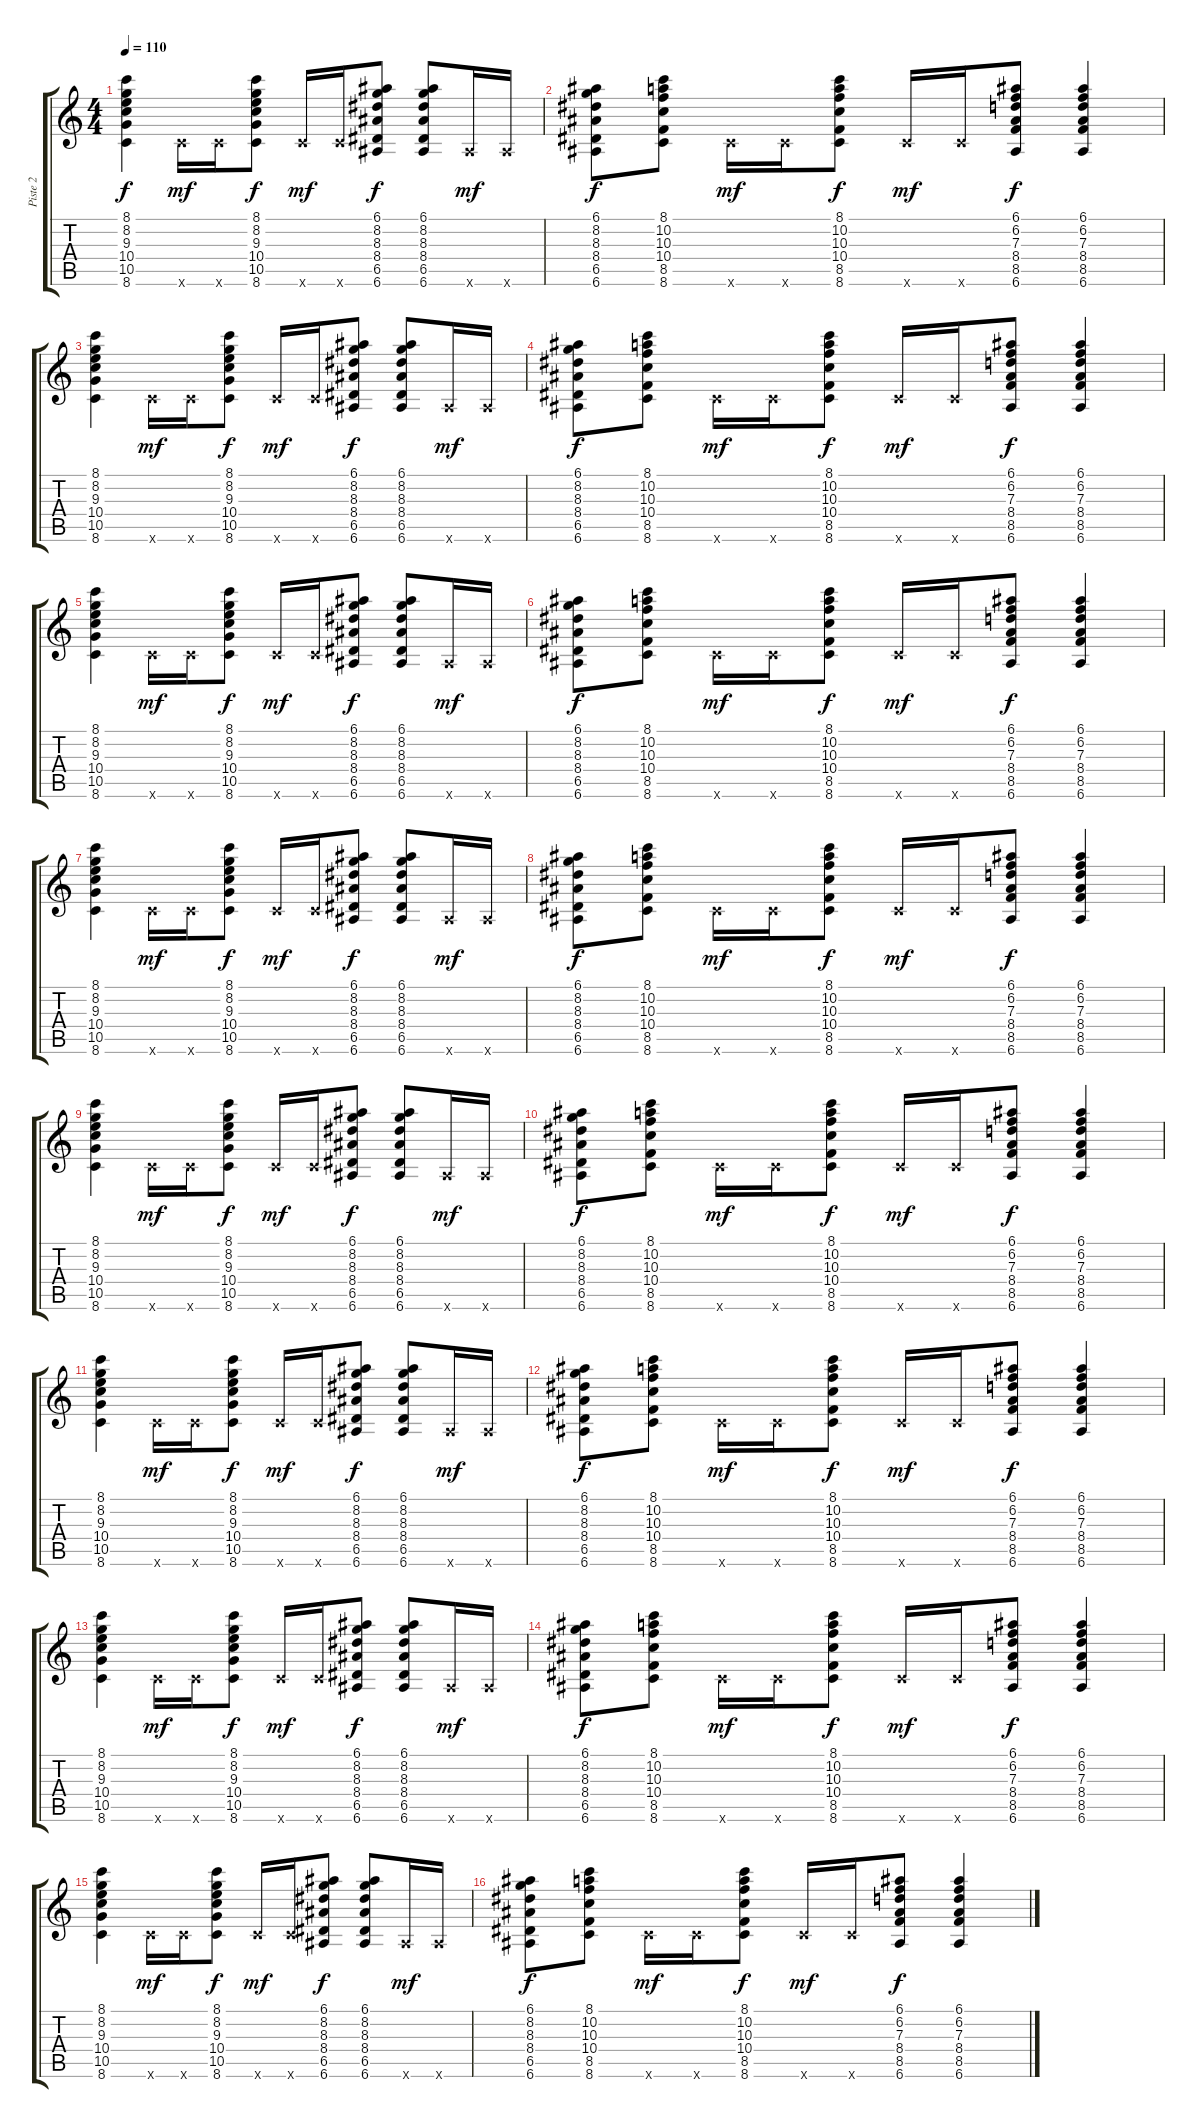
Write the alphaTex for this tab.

\track ("Piste 2" "Piste 2") {instrument overdrivenguitar}
\staff {score tabs}
\tuning (E4 B3 G3 D3 A2 E2) {hide}
\ts (4 4)
\section ("" "")
\tempo 110
\clef g2
\ks c
(8.1 8.2 9.3 10.4 10.5 8.6).4{dy f} 8.6{x}.16{dy mf} 8.6{x}.16 (8.1 8.2 9.3 10.4 10.5 8.6).8{dy f} 8.6{x}.16{dy mf} 8.6{x}.16 (6.1 8.2 8.3 8.4 6.5 6.6).8{dy f} (6.1 8.2 8.3 8.4 6.5 6.6).8 6.6{x}.16{dy mf} 6.6{x}.16 |
(6.1 8.2 8.3 8.4 6.5 6.6).8{dy f} (8.1 10.2 10.3 10.4 8.5 8.6).8 8.6{x}.16{dy mf} 8.6{x}.16 (8.1 10.2 10.3 10.4 8.5 8.6).8{dy f} 8.6{x}.16{dy mf} 8.6{x}.16 (6.1 6.2 7.3 8.4 8.5 6.6).8{dy f} (6.1 6.2 7.3 8.4 8.5 6.6).4 |
(8.1 8.2 9.3 10.4 10.5 8.6).4 8.6{x}.16{dy mf} 8.6{x}.16 (8.1 8.2 9.3 10.4 10.5 8.6).8{dy f} 8.6{x}.16{dy mf} 8.6{x}.16 (6.1 8.2 8.3 8.4 6.5 6.6).8{dy f} (6.1 8.2 8.3 8.4 6.5 6.6).8 6.6{x}.16{dy mf} 6.6{x}.16 |
(6.1 8.2 8.3 8.4 6.5 6.6).8{dy f} (8.1 10.2 10.3 10.4 8.5 8.6).8 8.6{x}.16{dy mf} 8.6{x}.16 (8.1 10.2 10.3 10.4 8.5 8.6).8{dy f} 8.6{x}.16{dy mf} 8.6{x}.16 (6.1 6.2 7.3 8.4 8.5 6.6).8{dy f} (6.1 6.2 7.3 8.4 8.5 6.6).4 |
(8.1 8.2 9.3 10.4 10.5 8.6).4 8.6{x}.16{dy mf} 8.6{x}.16 (8.1 8.2 9.3 10.4 10.5 8.6).8{dy f} 8.6{x}.16{dy mf} 8.6{x}.16 (6.1 8.2 8.3 8.4 6.5 6.6).8{dy f} (6.1 8.2 8.3 8.4 6.5 6.6).8 6.6{x}.16{dy mf} 6.6{x}.16 |
(6.1 8.2 8.3 8.4 6.5 6.6).8{dy f} (8.1 10.2 10.3 10.4 8.5 8.6).8 8.6{x}.16{dy mf} 8.6{x}.16 (8.1 10.2 10.3 10.4 8.5 8.6).8{dy f} 8.6{x}.16{dy mf} 8.6{x}.16 (6.1 6.2 7.3 8.4 8.5 6.6).8{dy f} (6.1 6.2 7.3 8.4 8.5 6.6).4 |
(8.1 8.2 9.3 10.4 10.5 8.6).4 8.6{x}.16{dy mf} 8.6{x}.16 (8.1 8.2 9.3 10.4 10.5 8.6).8{dy f} 8.6{x}.16{dy mf} 8.6{x}.16 (6.1 8.2 8.3 8.4 6.5 6.6).8{dy f} (6.1 8.2 8.3 8.4 6.5 6.6).8 6.6{x}.16{dy mf} 6.6{x}.16 |
(6.1 8.2 8.3 8.4 6.5 6.6).8{dy f} (8.1 10.2 10.3 10.4 8.5 8.6).8 8.6{x}.16{dy mf} 8.6{x}.16 (8.1 10.2 10.3 10.4 8.5 8.6).8{dy f} 8.6{x}.16{dy mf} 8.6{x}.16 (6.1 6.2 7.3 8.4 8.5 6.6).8{dy f} (6.1 6.2 7.3 8.4 8.5 6.6).4 |
(8.1 8.2 9.3 10.4 10.5 8.6).4 8.6{x}.16{dy mf} 8.6{x}.16 (8.1 8.2 9.3 10.4 10.5 8.6).8{dy f} 8.6{x}.16{dy mf} 8.6{x}.16 (6.1 8.2 8.3 8.4 6.5 6.6).8{dy f} (6.1 8.2 8.3 8.4 6.5 6.6).8 6.6{x}.16{dy mf} 6.6{x}.16 |
(6.1 8.2 8.3 8.4 6.5 6.6).8{dy f} (8.1 10.2 10.3 10.4 8.5 8.6).8 8.6{x}.16{dy mf} 8.6{x}.16 (8.1 10.2 10.3 10.4 8.5 8.6).8{dy f} 8.6{x}.16{dy mf} 8.6{x}.16 (6.1 6.2 7.3 8.4 8.5 6.6).8{dy f} (6.1 6.2 7.3 8.4 8.5 6.6).4 |
(8.1 8.2 9.3 10.4 10.5 8.6).4 8.6{x}.16{dy mf} 8.6{x}.16 (8.1 8.2 9.3 10.4 10.5 8.6).8{dy f} 8.6{x}.16{dy mf} 8.6{x}.16 (6.1 8.2 8.3 8.4 6.5 6.6).8{dy f} (6.1 8.2 8.3 8.4 6.5 6.6).8 6.6{x}.16{dy mf} 6.6{x}.16 |
(6.1 8.2 8.3 8.4 6.5 6.6).8{dy f} (8.1 10.2 10.3 10.4 8.5 8.6).8 8.6{x}.16{dy mf} 8.6{x}.16 (8.1 10.2 10.3 10.4 8.5 8.6).8{dy f} 8.6{x}.16{dy mf} 8.6{x}.16 (6.1 6.2 7.3 8.4 8.5 6.6).8{dy f} (6.1 6.2 7.3 8.4 8.5 6.6).4 |
(8.1 8.2 9.3 10.4 10.5 8.6).4 8.6{x}.16{dy mf} 8.6{x}.16 (8.1 8.2 9.3 10.4 10.5 8.6).8{dy f} 8.6{x}.16{dy mf} 8.6{x}.16 (6.1 8.2 8.3 8.4 6.5 6.6).8{dy f} (6.1 8.2 8.3 8.4 6.5 6.6).8 6.6{x}.16{dy mf} 6.6{x}.16 |
(6.1 8.2 8.3 8.4 6.5 6.6).8{dy f} (8.1 10.2 10.3 10.4 8.5 8.6).8 8.6{x}.16{dy mf} 8.6{x}.16 (8.1 10.2 10.3 10.4 8.5 8.6).8{dy f} 8.6{x}.16{dy mf} 8.6{x}.16 (6.1 6.2 7.3 8.4 8.5 6.6).8{dy f} (6.1 6.2 7.3 8.4 8.5 6.6).4 |
(8.1 8.2 9.3 10.4 10.5 8.6).4 8.6{x}.16{dy mf} 8.6{x}.16 (8.1 8.2 9.3 10.4 10.5 8.6).8{dy f} 8.6{x}.16{dy mf} 8.6{x}.16 (6.1 8.2 8.3 8.4 6.5 6.6).8{dy f} (6.1 8.2 8.3 8.4 6.5 6.6).8 6.6{x}.16{dy mf} 6.6{x}.16 |
(6.1 8.2 8.3 8.4 6.5 6.6).8{dy f} (8.1 10.2 10.3 10.4 8.5 8.6).8 8.6{x}.16{dy mf} 8.6{x}.16 (8.1 10.2 10.3 10.4 8.5 8.6).8{dy f} 8.6{x}.16{dy mf} 8.6{x}.16 (6.1 6.2 7.3 8.4 8.5 6.6).8{dy f} (6.1 6.2 7.3 8.4 8.5 6.6).4
